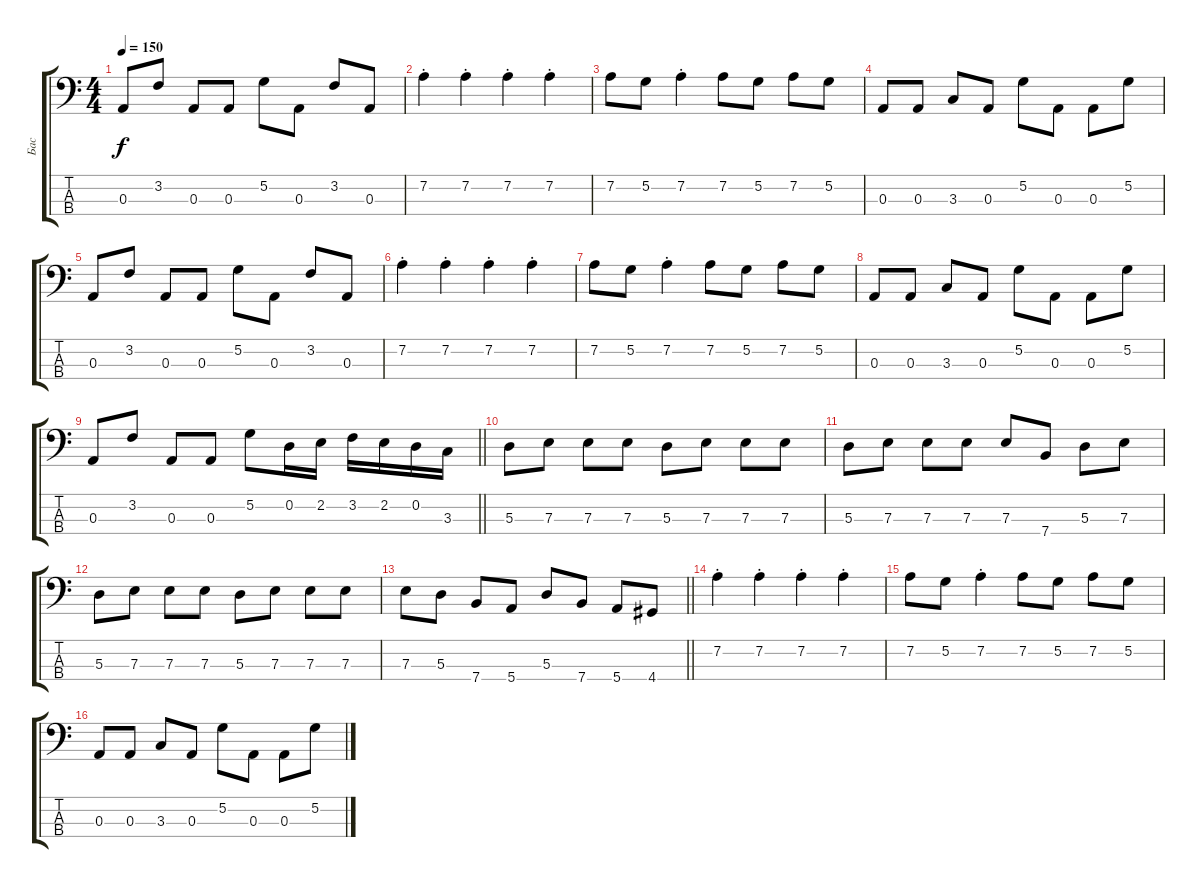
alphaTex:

\track ("Бас" "Бас") {instrument electricbassfinger}
\staff {score tabs}
\tuning (G2 D2 A1 E1) {hide}
\ts (4 4)
\tempo 150
\clef f4
\ks c
0.3.8{dy f} 3.2.8 0.3.8 0.3.8 5.2.8 0.3.8 3.2.8 0.3.8 |
7.2{st}.4 7.2{st}.4 7.2{st}.4 7.2{st}.4 |
7.2.8 5.2.8 7.2{st}.4 7.2.8 5.2.8 7.2.8 5.2.8 |
0.3.8 0.3.8 3.3.8 0.3.8 5.2.8 0.3.8 0.3.8 5.2.8 |
0.3.8 3.2.8 0.3.8 0.3.8 5.2.8 0.3.8 3.2.8 0.3.8 |
7.2{st}.4 7.2{st}.4 7.2{st}.4 7.2{st}.4 |
7.2.8 5.2.8 7.2{st}.4 7.2.8 5.2.8 7.2.8 5.2.8 |
0.3.8 0.3.8 3.3.8 0.3.8 5.2.8 0.3.8 0.3.8 5.2.8 |
\barLineRight lightlight
0.3.8 3.2.8 0.3.8 0.3.8 5.2.8 0.2.16 2.2.16 3.2.16 2.2.16 0.2.16 3.3.16 |
5.3.8 7.3.8 7.3.8 7.3.8 5.3.8 7.3.8 7.3.8 7.3.8 |
5.3.8 7.3.8 7.3.8 7.3.8 7.3.8 7.4.8 5.3.8 7.3.8 |
5.3.8 7.3.8 7.3.8 7.3.8 5.3.8 7.3.8 7.3.8 7.3.8 |
\barLineRight lightlight
7.3.8 5.3.8 7.4.8 5.4.8 5.3.8 7.4.8 5.4.8 4.4.8 |
7.2{st}.4 7.2{st}.4 7.2{st}.4 7.2{st}.4 |
7.2.8 5.2.8 7.2{st}.4 7.2.8 5.2.8 7.2.8 5.2.8 |
0.3.8 0.3.8 3.3.8 0.3.8 5.2.8 0.3.8 0.3.8 5.2.8
